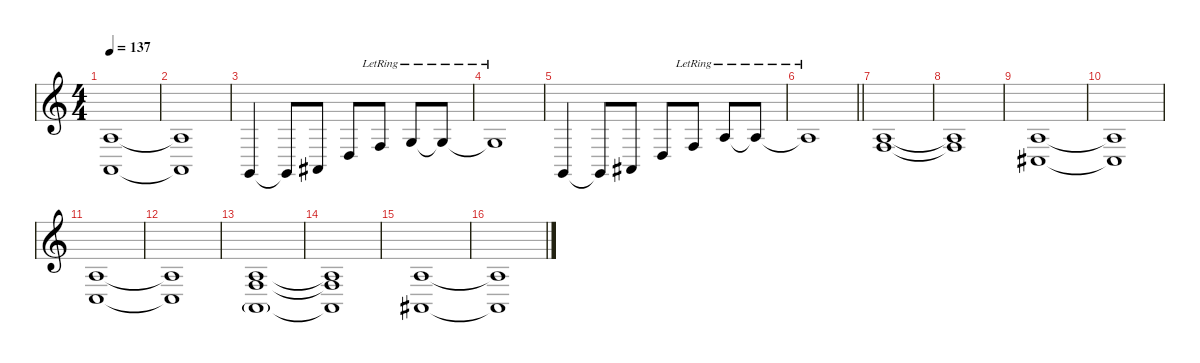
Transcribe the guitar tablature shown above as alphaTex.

\defaultSystemsLayout 4
\hideDynamics
\bracketExtendMode nobrackets
\singleTrackTrackNamePolicy hidden
\multiTrackTrackNamePolicy hidden
\firstSystemTrackNameMode fullname
\firstSystemTrackNameOrientation horizontal
\otherSystemsTrackNameOrientation horizontal
\track ("Per Wiberg" "el.pno.") {instrument electricgrandpiano}
\staff {score}
\tuning (E4 B3 G3 D3 A2 E2)
\ts (4 4)
\tempo 137
\clef g2
\ks c
(2.3 0.5).1{dy f beam Up} |
(2.3{t} 0.5{t}).1{beam Up} |
3.6.4{beam Up} 3.6{t}.8{beam Up} 1.5{acc #}.8{beam Up} 0.4.8{beam Up} 3.4{lr}.8{beam Up} 0.3{lr}.8{beam Up} 0.3{lr t}.8{beam Up} |
0.3{lr t}.1{beam Up} |
3.6.4{beam Up} 3.6{t}.8{beam Up} 1.5{acc #}.8{beam Up} 0.4.8{beam Up} 3.4{lr}.8{beam Up} 2.3{lr}.8{beam Up} 2.3{lr t}.8{beam Up} |
\barLineRight lightlight
2.3{lr t}.1{beam Up} |
\section ("" "")
(2.3 3.4).1{beam Up} |
(2.3{t} 3.4{t}).1{beam Up} |
(2.3 4.5{acc #}).1{beam Up} |
(2.3{t} 4.5{t acc #}).1{beam Up} |
(2.3 3.5).1{beam Up} |
(2.3{t} 3.5{t}).1{beam Up} |
(2.3 3.4 0.5{g}).1{beam Up} |
(2.3{t} 3.4{t} 0.5{t}).1{beam Up} |
(2.3 1.5{acc #}).1{beam Up} |
(2.3{t} 1.5{t acc #}).1{beam Up}
